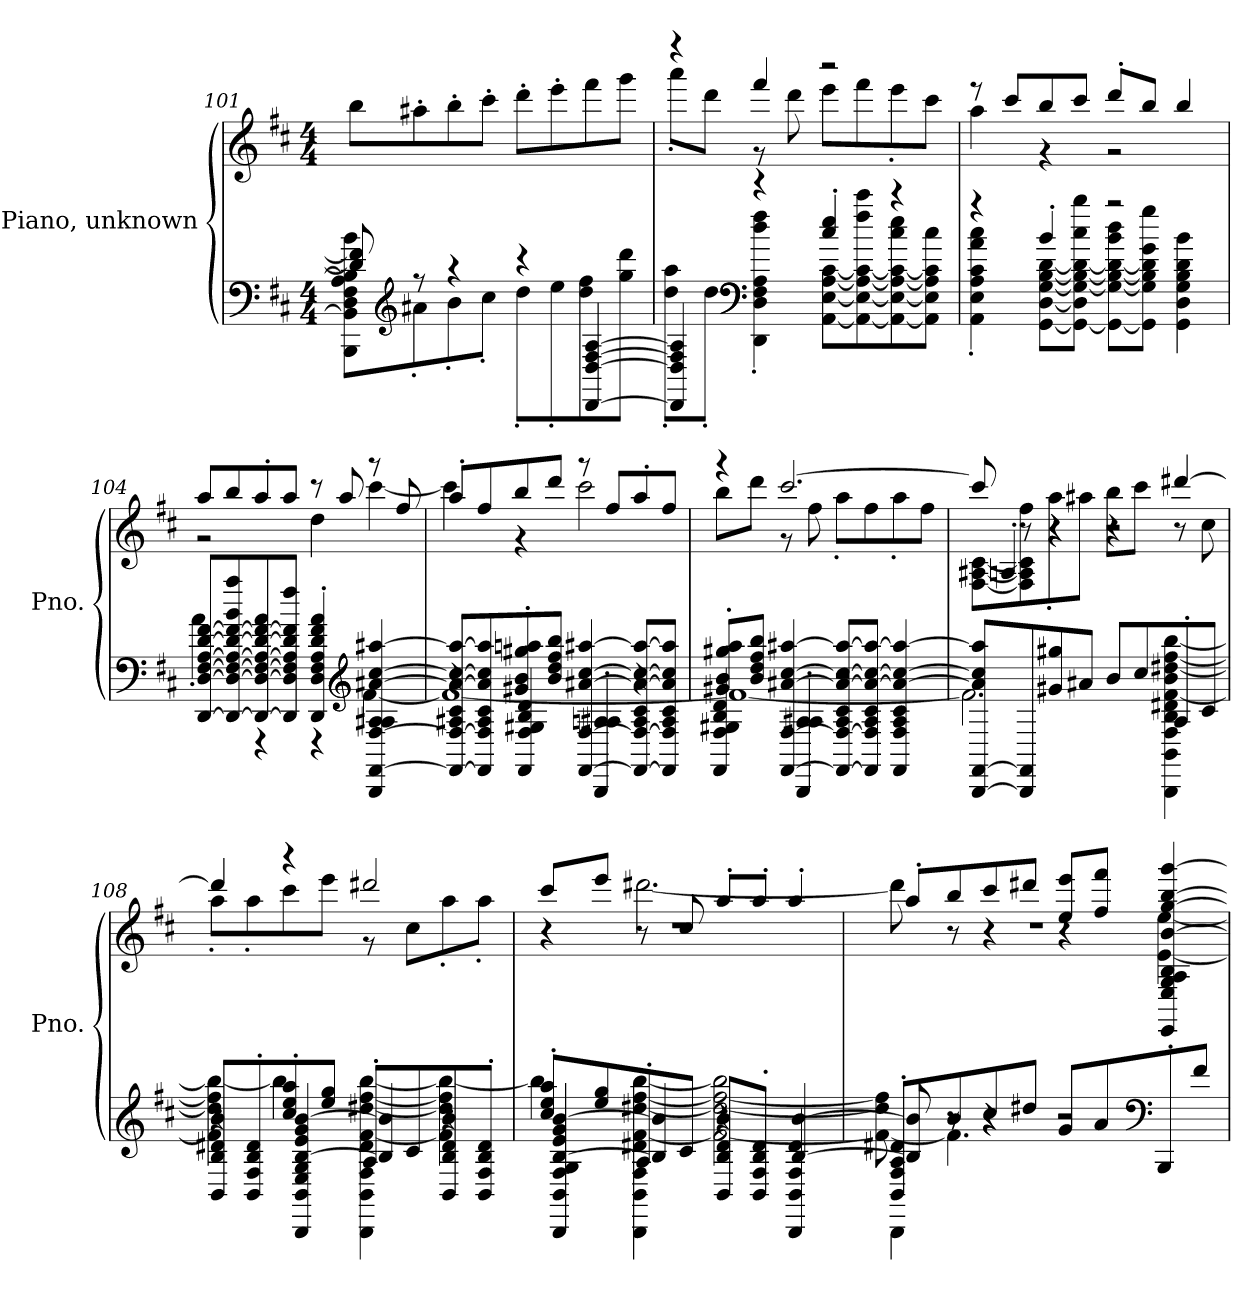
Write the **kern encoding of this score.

**kern	**kern
*part1	*part1
*staff2	*staff1
*I"Piano, unknown	*
*I'Pno.	*
*clefF4	*clefG2
*k[f#c#]	*k[f#c#]
*M4/4	*M4/4
=101	=101
*^	*
8d/] 8f#/]	8BBB\ 8BB\] 8D\ 8F#\ 8A\ 8B\] 8b\L	8bb\L
*clefG2	*	*
8r	8a#X'\	8aa#X'\
4r	8b'\	8bb'\
.	8cc#'\J	8ccc#'\J
4r	8dd'\L	8ddd'\L
.	8ee'\	8eee'\
[4DD/ [4D/ [4F#/ [4A/	8dd\ 8ff#\	8fff#\
.	8gg\ 8ddd\J	8ggg\J
!!LO:LB:g=z
=102	=102	=102
*	*	*^
4DD/] 4D/] 4F#/] 4A/]	8dd\' 8aa\'L	4r	8aaa'\L
.	8dd'\J	.	8ddd\J
*clefF4	*	*	*
4r	4DD\' 4D\' 4F#\' 4A\' 4dd\' 4ff#\'	4fff#/	8r
.	.	.	8ddd\
4cc#/' 4ee/'	[8AA\ [8E\ [8A\ [8c#\L	2r	8eee\L
.	8AA\_ 8E\_ 8A\_ 8c#\_ 8ff#\ 8ccc#\	.	8fff#\
4r	8AA\_ 8E\_ 8A\_ 8c#\_ 8cc#\ 8ee\	.	8eee'\
.	8AA\] 8E\] 8A\] 8c#\] 8cc#\J	.	8ccc#\J
=103	=103	=103	=103
4r	4AA\' 4E\' 4A\' 4c#\' 4a\' 4cc#\'	8r	4aa\
.	.	8ccc#/L	.
4b'/	[8GG\ [8D\ [8G\ [8B\ [8d\L	8bb/	4r
.	8GG\_ 8D\] 8G\_ 8B\_ 8d\_ 8cc#\ 8bb\J	8ccc#/J	.
2r	8GG\_ 8G\_ 8B\_ 8d\_ 8b\ 8dd\L	8ddd'/L	2r
.	8GG\] 8G\] 8B\] 8d\] 8g\ 8gg\J	8bb/J	.
.	4GG\ 4D\ 4G\ 4B\ 4d\ 4b\	4bb/	.
=104	=104	=104	=104
[8DD/ [8D/ [8F#/ [8A/ [8d/ [8f#/L	4a'\	8aa/L	2r
8DD/_ 8D/_ 8F#/_ 8A/_ 8d/_ 8f#/_ 8b/ 8aa/	.	8bb/	.
8DD/_ 8D/_ 8F#/_ 8A/_ 8d/_ 8f#/_ 8a/	4r	8aa'/	.
8DD/] 8D/] 8F#/] 8A/] 8d/] 8f#/] 8ff#/J	.	8aa/J	.
4DD/' 4D/' 4F#/' 4A/' 4d/' 4f#/' 4a/'	4r	8r	4dd\
.	.	8aa/	.
*clefG2	*	*	*
4BBB/ [4FF#/ [4F#/ 4A/ 4A#X/ [4a#X/ [4cc#/ [4aa#X/	[4f#\	8r	[4ccc#\
.	.	8ff#/	.
!!LO:LB:g=z	!!
=105	=105	=105	=105
*	*^	*	*
8FF#/_ 8F#/_ 8A#X/ 8c#/ 8a#/_ 8cc#/_ 8aa#/_L	1f#_	4r	8aa'/L	4ccc#\]
8FF#/] 8F#/] 8A#/ 8c#/ 8a#/] 8cc#/] 8aa#/]	.	.	8ff#/	.
8g#X/' 8b/' 8gg#X/' 8aan/'	.	4FF#/ 4F#/ 4G#X/ 4B/ 4d/	8bb/	4r
8b/ 8dd/ 8ff#/ 8bb/J	.	.	8ddd/J	.
[4FF#/ [4F#/ [4a#X/ [4cc#/ [4aa#X/	.	4BBB/' 4An/' 4A#X/'	8r	2ccc#\
.	.	.	8ff#/L	.
8FF#/_ 8F#/_ 8A#/ 8c#/ 8a#/_ 8cc#/_ 8aa#/_L	.	4r	8aa'/	.
8FF#/] 8F#/] 8A#/ 8c#/ 8a#/] 8cc#/] 8aa#/]J	.	.	8ff#/J	.
=106	=106	=106	=106	=106
8g#X/' 8b/' 8gg#X/' 8aa/'L	1f#_	4FF#/ 4F#/ 4G#X/ 4B/ 4d/	4r	8bb\L
8b/ 8dd/ 8ff#/ 8bb/J	.	.	.	8ddd\J
[4FF#/ [4F#/ [4a#X/ [4cc#/ [4aa#X/	.	4BBB/' 4A/' 4A#X/'	[2.ccc#/	8r
.	.	.	.	8ff#\
8FF#/_ 8F#/_ 8A#/ 8c#/ 8a#/_ 8cc#/_ 8aa#/_L	.	2r	.	8aa'\L
8FF#/] 8F#/] 8A#/ 8c#/ 8a#/_ 8cc#/_ 8aa#/_J	.	.	.	8ff#\
4FF#/ 4F#/ 4A#/ 4c#/ 4a#/_ 4cc#/_ 4aa#/_	.	.	.	8aa'\
.	.	.	.	8ff#\J
*	*v	*v	*	*
!!LO:LB:g=z
=107	=107	=107	=107
*	*	*	*^
[8BBB/ [8FF#/ 8a#/] 8cc#/] 8aa#/]L	2.f#\]	8ccc#/]	[8F#\ [8A#X\ [8c#\L	4An'/
8BBB/] 8FF#/]	.	8r	8F#\] 8A#\] 8c#\] 8ff#\	.
8g#X/ 8gg#X/	.	4r	8aa'\	4r
8a#X/J	.	.	8aa#X\J	.
8b/L	.	4r	8bb\L	2r
8cc#/	.	.	8ccc#\J	.
8A'/	4BBB\ 4BB\ 4F#\ 4B\ 4d#X\ [4f#\ 4b\ [4dd#X\ [4ff#\ [4bb\	[4ddd#X/	8r	.
8c#/J	.	.	8cc#\	.
*	*	*	*v	*v
=108	=108	=108	=108
*	*^	*	*
8BB/ 8B/ 8d#X/ 8b/L	4f#\] 4dd#\] 4ff#\] 4bb\_	4r	4ddd#/]	8aa'\L
8BB/' 8F#/' 8B/' 8d#/'	.	.	.	8aa'\
8cc#/' 8ee/' 8aa/'	4bb\]	4BBB/ 4BB/ 4E/ 4G/ [4B/ 4e/ 4g/ [4b/	4r	8ccc#\
8ee/ 8gg/J	.	.	.	8eee\J
8A'/L	4BBB\ 4BB\ 4F#\ 4d#\ [4f#\ [4dd#X\ [4ff#\ [4bb\	4B/] 4b/]	2ddd#X/	8r
8c#/	.	.	.	8cc#\L
8BB/ 8B/ 8d#/ 8b/	4f#\] 4dd#\] 4ff#\] 4bb\_	4r	.	8aa'\
8BB/' 8F#/' 8B/' 8d#/'J	.	.	.	8aa'\J
=109	=109	=109	=109	=109
*	*	*	*	*^
8cc#/' 8ee/' 8aa/'L	4bb\]	4BBB/ 4BB/ 4F#/ 4G/ [4B/ 4e/ 4g/ [4b/	1r	4r	8ccc#/L
8ee/ 8gg/	.	.	.	.	8eee/J
8A'/	4BBB\ 4BB\ 4F#\ 4d#X\ [4f#\ [4dd#X\ [4ff#\ [4bb\	4B/] 4b/]	.	[2.ddd#X\	8r
8c#/J	.	.	.	.	8cc#/
8BB/ 8B/ 8d#/ 8b/L	2f#\_ 2dd#\_ 2ff#\_ 2bb\]	4r	.	.	8aa'/L
8BB/' 8F#/' 8B/' 8d#/'J	.	.	.	.	8aa'/J
4BBB/ 4BB/ 4F#/ 4d#/	.	[4B/ [4b/	.	.	4aa'/
!!LO:LB:g=z	!!	!!
=110	=110	=110	=110	=110	=110
*	*	*^	*	*	*
8BB/' 8F#/' 8A/' 8d#X/'L	8f#\_ 8dd#\] 8ff#\]	8B/] 8b/]	4BBB\	1r	8ddd#\]	8aa'/L
8b/	4.f#\]	8r	.	.	8r	8bb/
8cc#/	.	4r	4r	.	4r	8ccc#/
8dd#X/J	.	.	.	.	.	8ddd#X/J
8g/L	2r	2r	2r	.	4r	8ee/ 8eee/L
8a/	.	.	.	.	.	8ff#/ 8fff#/J
*clefF4	*	*	*	*	*	*
8BBB'/	.	.	.	.	[4e\ [4ee\	4EE/ 4E/ 4G/ 4A/ 4B/ [4b/ [4gg/ [4bb/ [4ggg/
8f#/J	.	.	.	.	.	.
*v	*v	*v	*v	*	*	*
*	*v	*v	*v
=	=
*-	*-
